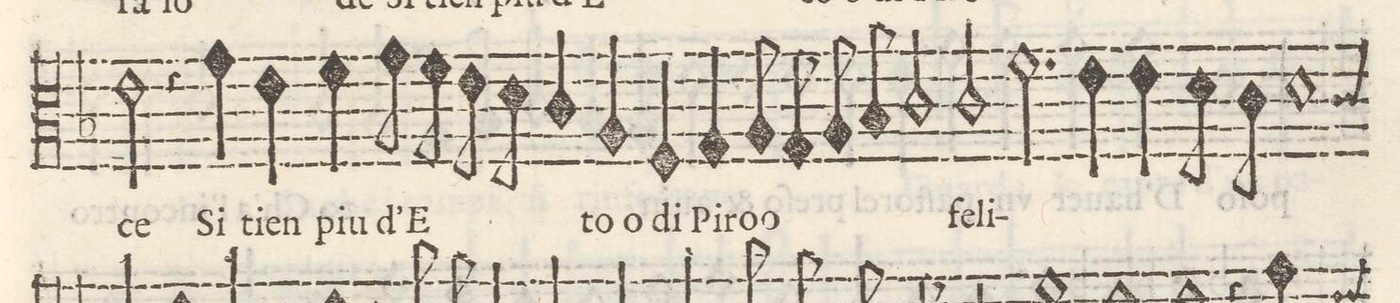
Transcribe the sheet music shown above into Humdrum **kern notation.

**kern	**text
*I"TENORE	*
*clefC3	*
*k[b-]	*
*met(C)	*
*M2/1	*
2e\	-ce
4r	.
4g\	Si
4e\	tien
4f\	piu
8g\	d`E-
8f\	.
8e\	.
8d\	.
=28-	=28-
4c/	.
4A/	-to o
4F/	di
4G/	Pi-
8A/	-roo
8G/	.
8A/	.
8B-/	.
2c/	.
=29-	=29-
2c/	fe-
2.f\	-li-
4e\	.
4e\	.
8d\	.
8c\	.
=30-	=30-
1d	.
*-	*-
